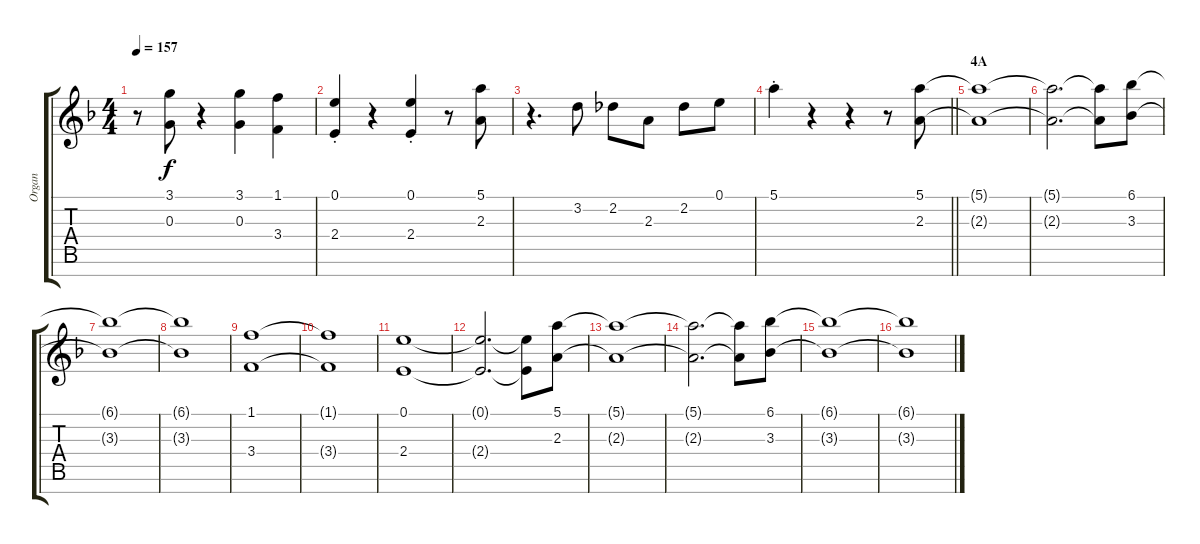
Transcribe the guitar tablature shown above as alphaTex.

\track ("Organ" "Organ") {instrument rockorgan}
\staff {score tabs}
\tuning (E5 B4 G4 D4 A3 E3 B2) {hide}
\ts (4 4)
\tempo 157
\clef g2
\ks f
r.8{dy f} (3.1 0.3).8 r.4 (3.1 0.3).4 (1.1 3.4).4 |
(0.1{st} 2.4{st}).4 r.4 (0.1{st} 2.4{st}).4 r.8 (5.1 2.3).8 |
r.4{d} 3.2.8 2.2.8 2.3.8 2.2.8 0.1.8 |
\barLineRight lightlight
5.1{st}.4 r.4 r.4 r.8 (5.1 2.3).8 |
\section ("" "4A")
(5.1{t} 2.3{t}).1 |
(5.1{t} 2.3{t}).2{d} (5.1{t} 2.3{t}).8 (6.1 3.3).8 |
(6.1{t} 3.3{t}).1 |
(6.1{t} 3.3{t}).1 |
(1.1 3.4).1 |
(1.1{t} 3.4{t}).1 |
(0.1 2.4).1 |
(0.1{t} 2.4{t}).2{d} (0.1{t} 2.4{t}).8 (5.1 2.3).8 |
(5.1{t} 2.3{t}).1 |
(5.1{t} 2.3{t}).2{d} (5.1{t} 2.3{t}).8 (6.1 3.3).8 |
(6.1{t} 3.3{t}).1 |
(6.1{t} 3.3{t}).1
